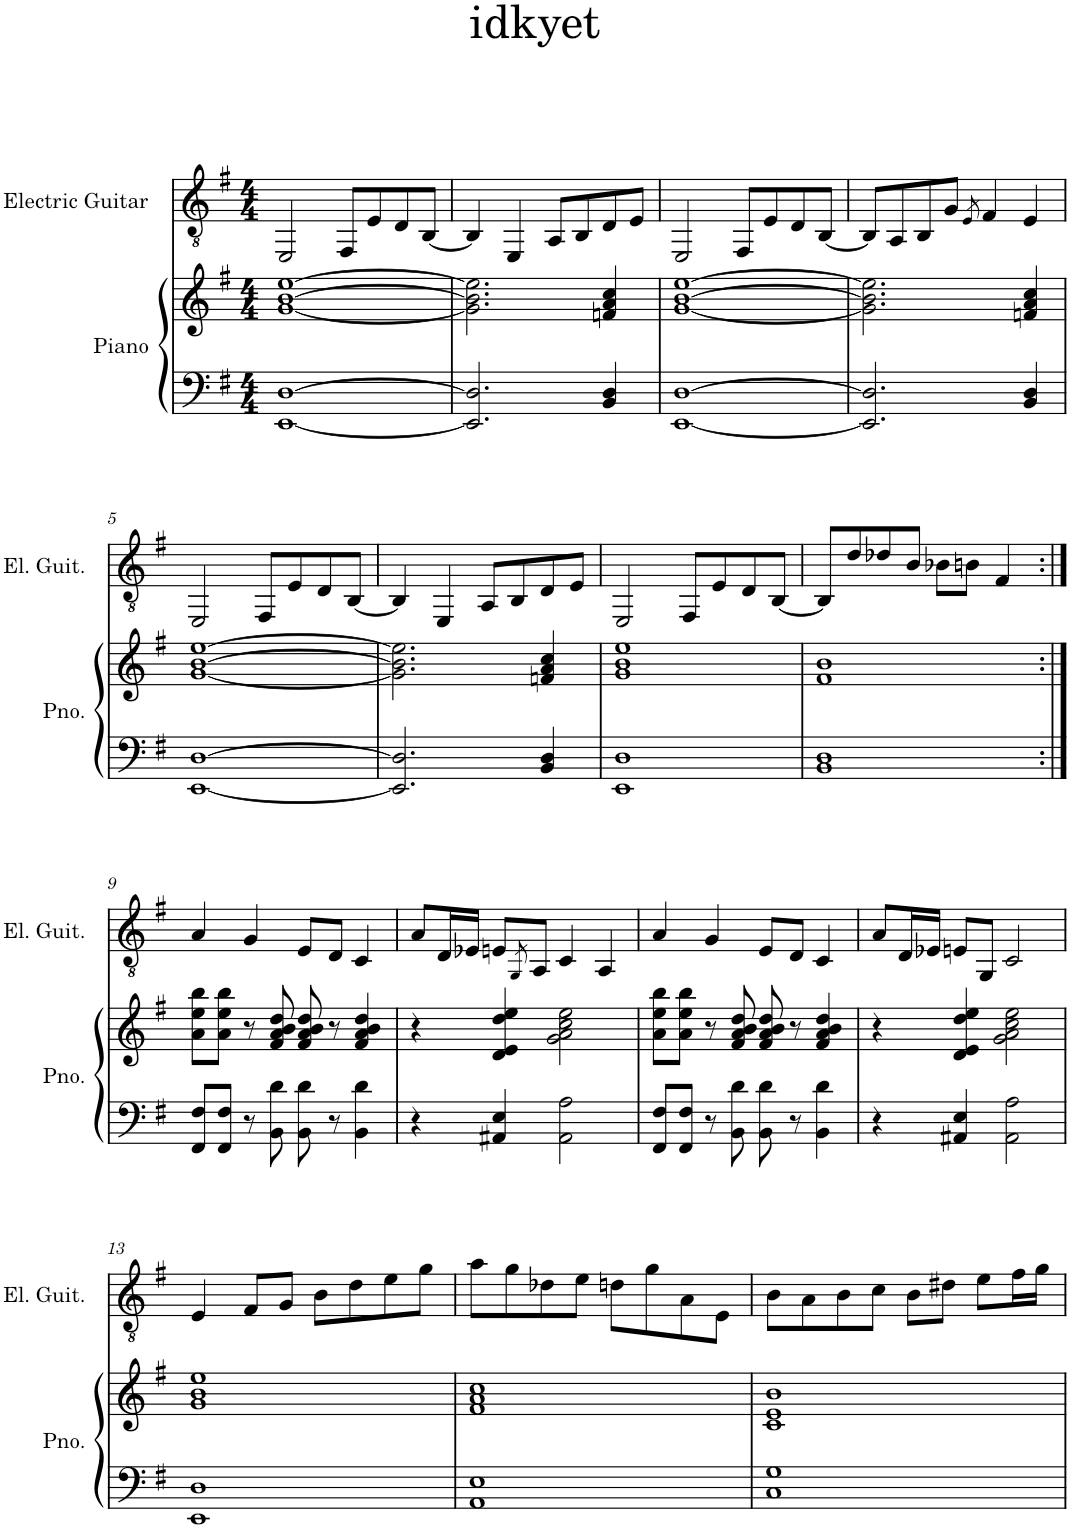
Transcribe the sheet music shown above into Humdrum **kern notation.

**kern	**kern	**kern
*part2	*part2	*part1
*staff3	*staff2	*staff1
*I"Piano	*	*I"Electric Guitar
*I'Pno.	*	*I'El. Guit.
*clefF4	*clefG2	*clefGv2
*k[f#]	*k[f#]	*k[f#]
*M4/4	*M4/4	*M4/4
=1	=1	=1
[1EE [1D	[1g [1b [1ee	2EE/
.	.	8FF#/L
.	.	8E/
.	.	8D/
.	.	[8BB/J
=2	=2	=2
2.EE/] 2.D/]	2.g\] 2.b\] 2.ee\]	4BB/]
.	.	4EE/
.	.	8AA/L
.	.	8BB/
4BB/ 4D/	4fn/ 4a/ 4cc/	8D/
.	.	8E/J
=3	=3	=3
[1EE [1D	[1g [1b [1ee	2EE/
.	.	8FF#/L
.	.	8E/
.	.	8D/
.	.	[8BB/J
=4	=4	=4
2.EE/] 2.D/]	2.g\] 2.b\] 2.ee\]	8BB/L]
.	.	8AA/
.	.	8BB/
.	.	8G/J
.	.	8qE/
.	.	4F#/
4BB/ 4D/	4fn/ 4a/ 4cc/	4E/
!!LO:LB:g=z
=5	=5	=5
[1EE [1D	[1g [1b [1ee	2EE/
.	.	8FF#/L
.	.	8E/
.	.	8D/
.	.	[8BB/J
=6	=6	=6
2.EE/] 2.D/]	2.g\] 2.b\] 2.ee\]	4BB/]
.	.	4EE/
.	.	8AA/L
.	.	8BB/
4BB/ 4D/	4fn/ 4a/ 4cc/	8D/
.	.	8E/J
=7	=7	=7
1EE 1D	1g 1b 1ee	2EE/
.	.	8FF#/L
.	.	8E/
.	.	8D/
.	.	[8BB/J
=8	=8	=8
1BB 1D	1f# 1b	8BB/L]
.	.	8d/
.	.	8d-X/
.	.	8B/J
.	.	8B-X\L
.	.	8Bn\J
.	.	4F#/
!!LO:LB:g=z
=9:|!	=9:|!	=9:|!
8FF#/ 8F#/L	8a\ 8ee\ 8bb\L	4A/
8FF#/ 8F#/J	8a\ 8ee\ 8bb\J	.
8r	8r	4G/
8BB\ 8d\	8f#/ 8a/ 8b/ 8dd/	.
8BB\ 8d\	8f#/ 8a/ 8b/ 8dd/	8E/L
8r	8r	8D/J
4BB\ 4d\	4f#/ 4a/ 4b/ 4dd/	4C/
=10	=10	=10
4r	4r	8A/L
.	.	16D/L
.	.	16E-X/JJ
4AA#X/ 4E/	4d/ 4e/ 4dd/ 4ee/	8En/L
.	.	8qGG/
.	.	8AA/J
2AA#\ 2A\	2g\ 2a\ 2cc\ 2ee\	4C/
.	.	4AA/
=11	=11	=11
8FF#/ 8F#/L	8a\ 8ee\ 8bb\L	4A/
8FF#/ 8F#/J	8a\ 8ee\ 8bb\J	.
8r	8r	4G/
8BB\ 8d\	8f#/ 8a/ 8b/ 8dd/	.
8BB\ 8d\	8f#/ 8a/ 8b/ 8dd/	8E/L
8r	8r	8D/J
4BB\ 4d\	4f#/ 4a/ 4b/ 4dd/	4C/
=12	=12	=12
4r	4r	8A/L
.	.	16D/L
.	.	16E-X/JJ
4AA#X/ 4E/	4d/ 4e/ 4dd/ 4ee/	8En/L
.	.	8GG/J
2AA#\ 2A\	2g\ 2a\ 2cc\ 2ee\	2C/
!!LO:LB:g=z
=13	=13	=13
1EE 1D	1g 1b 1ee	4E/
.	.	8F#/L
.	.	8G/J
.	.	8B\L
.	.	8d\
.	.	8e\
.	.	8g\J
=14	=14	=14
1AA 1E	1f# 1a 1cc	8a\L
.	.	8g\
.	.	8d-X\
.	.	8e\J
.	.	8dn\L
.	.	8g\
.	.	8A\
.	.	8E\J
=15	=15	=15
1C 1G	1c 1e 1b	8B\L
.	.	8A\
.	.	8B\
.	.	8c\J
.	.	8B\L
.	.	8d#X\J
.	.	8e\L
.	.	16f#\L
.	.	16g\JJ
=	=	=
*-	*-	*-
